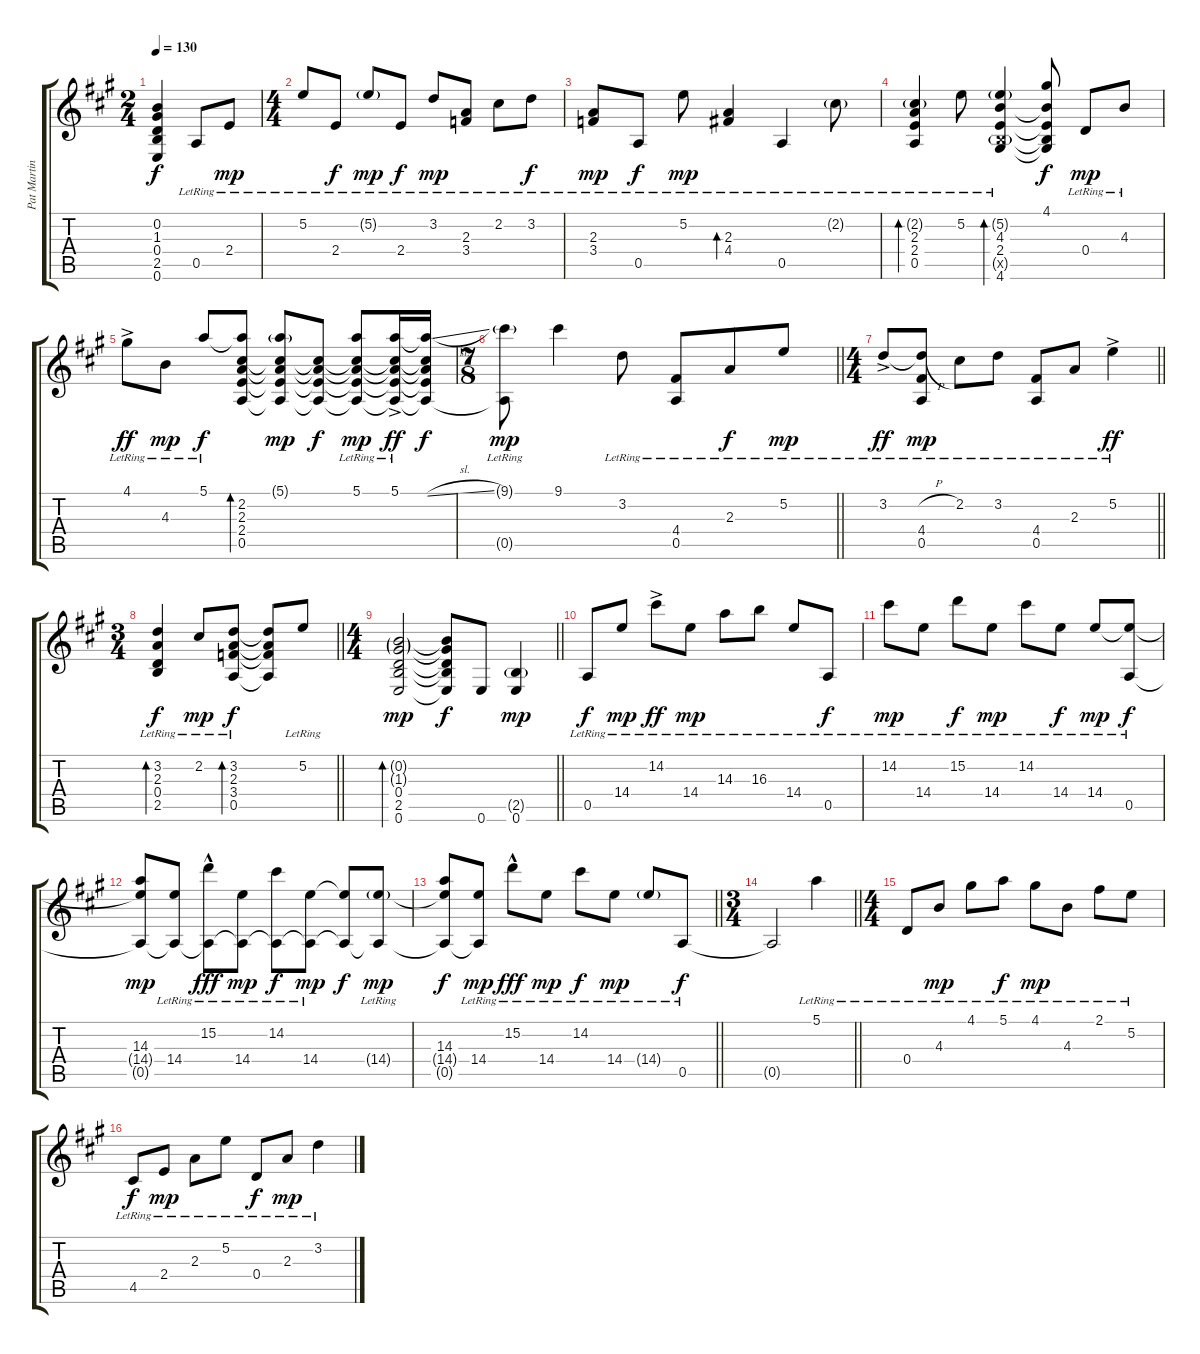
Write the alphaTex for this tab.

\track ("Pat Martino-PM's ne 3" "Pat Martin") {instrument electricguitarjazz}
\staff {score tabs}
\tuning (E4 B3 G3 D3 A2 E2) {hide}
\ts (2 4)
\tempo 130
\clef g2
\ks a
(0.2{t} 1.3{t} 0.4{t} 2.5{t} 0.6{t}).4{dy f} 0.5{lr}.8 2.4{lr}.8{dy mp} |
\ts (4 4)
5.2{lr}.8 2.4{lr}.8{dy f} 5.2{g lr}.8{dy mp} 2.4{lr}.8{dy f} 3.2{lr}.8{dy mp} (2.3{lr} 3.4{lr}).8 2.2{lr}.8 3.2{lr}.8{dy f} |
(2.3{lr} 3.4{lr}).8{dy mp} 0.5{lr}.8{dy f} 5.2{lr}.8{dy mp} (2.3{lr} 4.4{lr}).4{bd 30} 0.5{lr}.4 2.2{g lr}.8 |
(2.2{g lr} 2.3{lr} 2.4{lr} 0.5{lr}).4{bd 30} 5.2{lr}.8 (5.2{g lr} 4.3{lr} 2.4{lr} 2.5{g x} 4.6{lr}).4{bd 30} (4.1 4.3{t} 2.4{t} 2.5{t} 4.6{t}).8{dy f} 0.4{lr}.8{dy mp} 4.3{lr}.8 |
4.1{ac lr}.8{dy ff} 4.3{lr}.8{dy mp} 5.1{lr}.8{dy f} (5.1{t} 2.2 2.3 2.4 0.5).8{bd 30} (5.1{g} 2.2{t} 2.3{t} 2.4{t} 0.5{t}).8{dy mp} (2.2{t} 2.3{t} 2.4{t} 0.5{t}).8{dy f} (5.1{lr} 2.2{t} 2.3{t} 2.4{t} 0.5{t}).8{dy mp} (5.1{ac lr} 2.2{t} 2.3{t} 2.4{t} 0.5{t}).16{dy ff} (5.1{sl t} 2.2{t} 2.3{t} 2.4{t} 0.5{t}).16{dy f} |
\ts (7 8)
\barLineRight lightlight
(9.1{g lr} 0.5{t}).8{dy mp} 9.1.4 3.2{lr}.8 (4.4{lr} 0.5{lr}).8 2.3{lr}.8{dy f} 5.2{lr}.8{dy mp} |
\ts (4 4)
\barLineRight lightlight
3.2{ac lr}.8{dy ff} (3.2{h t} 4.4{lr} 0.5{lr}).8{dy mp} 2.2{lr}.8 3.2{lr}.8 (4.4{lr} 0.5{lr}).8 2.3{lr}.8 5.2{ac lr}.4{dy ff} |
\ts (3 4)
\barLineRight lightlight
(3.2{lr} 2.3{lr} 0.4{lr} 2.5{lr}).4{bd 30 dy f} 2.2{lr}.8{dy mp} (3.2{lr} 2.3{lr} 3.4{lr} 0.5{lr}).8{bd 30 dy f} (3.2{t} 2.3{t} 3.4{t} 0.5{t}).8 5.2{lr}.8 |
\ts (4 4)
\barLineRight lightlight
(0.2{g} 1.3{g} 0.4 2.5 0.6).2{bd 30 dy mp} (0.2{t} 1.3{t} 0.4{t} 2.5{t} 0.6{t}).8{dy f} 0.6.8 (2.5{g} 0.6).4{dy mp} |
0.5{lr}.8{dy f} 14.4{lr}.8{dy mp} 14.2{ac lr}.8{dy ff} 14.4{lr}.8{dy mp} 14.3{lr}.8 16.3{lr}.8 14.4{lr}.8 0.5{lr}.8{dy f} |
14.2{lr}.8{dy mp} 14.4{lr}.8 15.2{lr}.8{dy f} 14.4{lr}.8{dy mp} 14.2{lr}.8 14.4{lr}.8{dy f} 14.4{lr}.8{dy mp} (14.4{t} 0.5{lr}).8{dy f} |
(14.3 14.4{t} 0.5{t}).8{dy mp} (14.4{lr} 0.5{t}).8 (15.2{hac lr} 0.5{t}).8{dy fff} (14.4{lr} 0.5{t}).8{dy mp} (14.2{lr} 0.5{t}).8{dy f} (14.4{lr} 0.5{t}).8{dy mp} (14.4{t} 0.5{t}).8{dy f} (14.4{g lr} 0.5{t}).8{dy mp} |
\barLineRight lightlight
(14.3 14.4{t} 0.5{t}).8{dy f} (14.4{lr} 0.5{t}).8{dy mp} 15.2{hac lr}.8{dy fff} 14.4{lr}.8{dy mp} 14.2{lr}.8{dy f} 14.4{lr}.8{dy mp} 14.4{g lr}.8 0.5{lr}.8{dy f} |
\ts (3 4)
\barLineRight lightlight
0.5{t}.2 5.1{lr}.4 |
\ts (4 4)
0.4{lr}.8 4.3{lr}.8{dy mp} 4.1{lr}.8 5.1{lr}.8{dy f} 4.1{lr}.8{dy mp} 4.3{lr}.8 2.1{lr}.8 5.2{lr}.8 |
4.5{lr}.8{dy f} 2.4{lr}.8{dy mp} 2.3{lr}.8 5.2{lr}.8 0.4{lr}.8{dy f} 2.3{lr}.8{dy mp} 3.2{lr}.4
